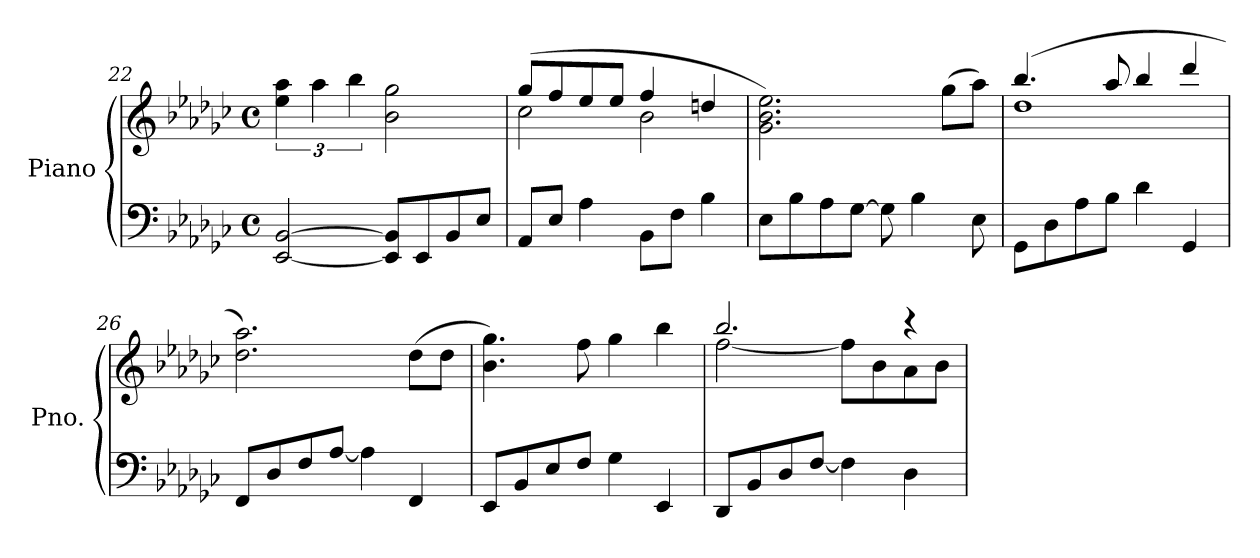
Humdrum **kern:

**kern	**kern
*part1	*part1
*staff2	*staff1
*I"Piano	*
*I'Pno.	*
*clefF4	*clefG2
*k[b-e-a-d-g-c-]	*k[b-e-a-d-g-c-]
*M4/4	*M4/4
*met(c)	*met(c)
=22	=22
[2EE-/ [2BB-/	6ee-\ 6aa-\
.	6aa-\
.	6bb-\
8EE-/] 8BB-/]L	2b-\ 2gg-\
8EE-/	.
8BB-/	.
8E-/J	.
=23	=23
*	*^
8AA-/L	(8gg-/L	2cc-\
8E-/J	8ff/	.
4A-\	8ee-/	.
.	8ee-/J	.
8BB-\L	4ff/	2b-\
8F\J	.	.
4B-\	4ddn/	.
*	*v	*v
=24	=24
8E-\L	2.g-\ 2.b-\ 2.ee-\)
8B-\	.
8A-\	.
[8G-\J	.
8G-\]	.
4B-\	.
.	(8gg-\L
8E-\	8aa-\J)
!!LO:LB:g=z
=25	=25
*	*^
8GG-\L	(4.bb-/	1dd-
8D-\	.	.
8A-\	.	.
8B-\J	8aa-/	.
4d-\	4bb-/	.
4GG-/	4ddd-/	.
*	*v	*v
=26	=26
8FF/L	2.dd-\ 2.aa-\)
8D-/	.
8F/	.
[8A-/J	.
4A-\]	.
4FF/	(8dd-\L
.	8dd-\J
=27	=27
8EE-/L	4.b-\ 4.gg-\)
8BB-/	.
8E-/	.
8F/J	8ff\
4G-\	4gg-\
4EE-/	4bb-\
=28	=28
*	*^
8DD-/L	2.bb-/	[2ff\
8BB-/	.	.
8D-/	.	.
[8F/J	.	.
4F\]	.	8ff\L]
.	.	8b-\
4D-\	4r	8a-\
.	.	8b-\J
*	*v	*v
=	=
*-	*-
